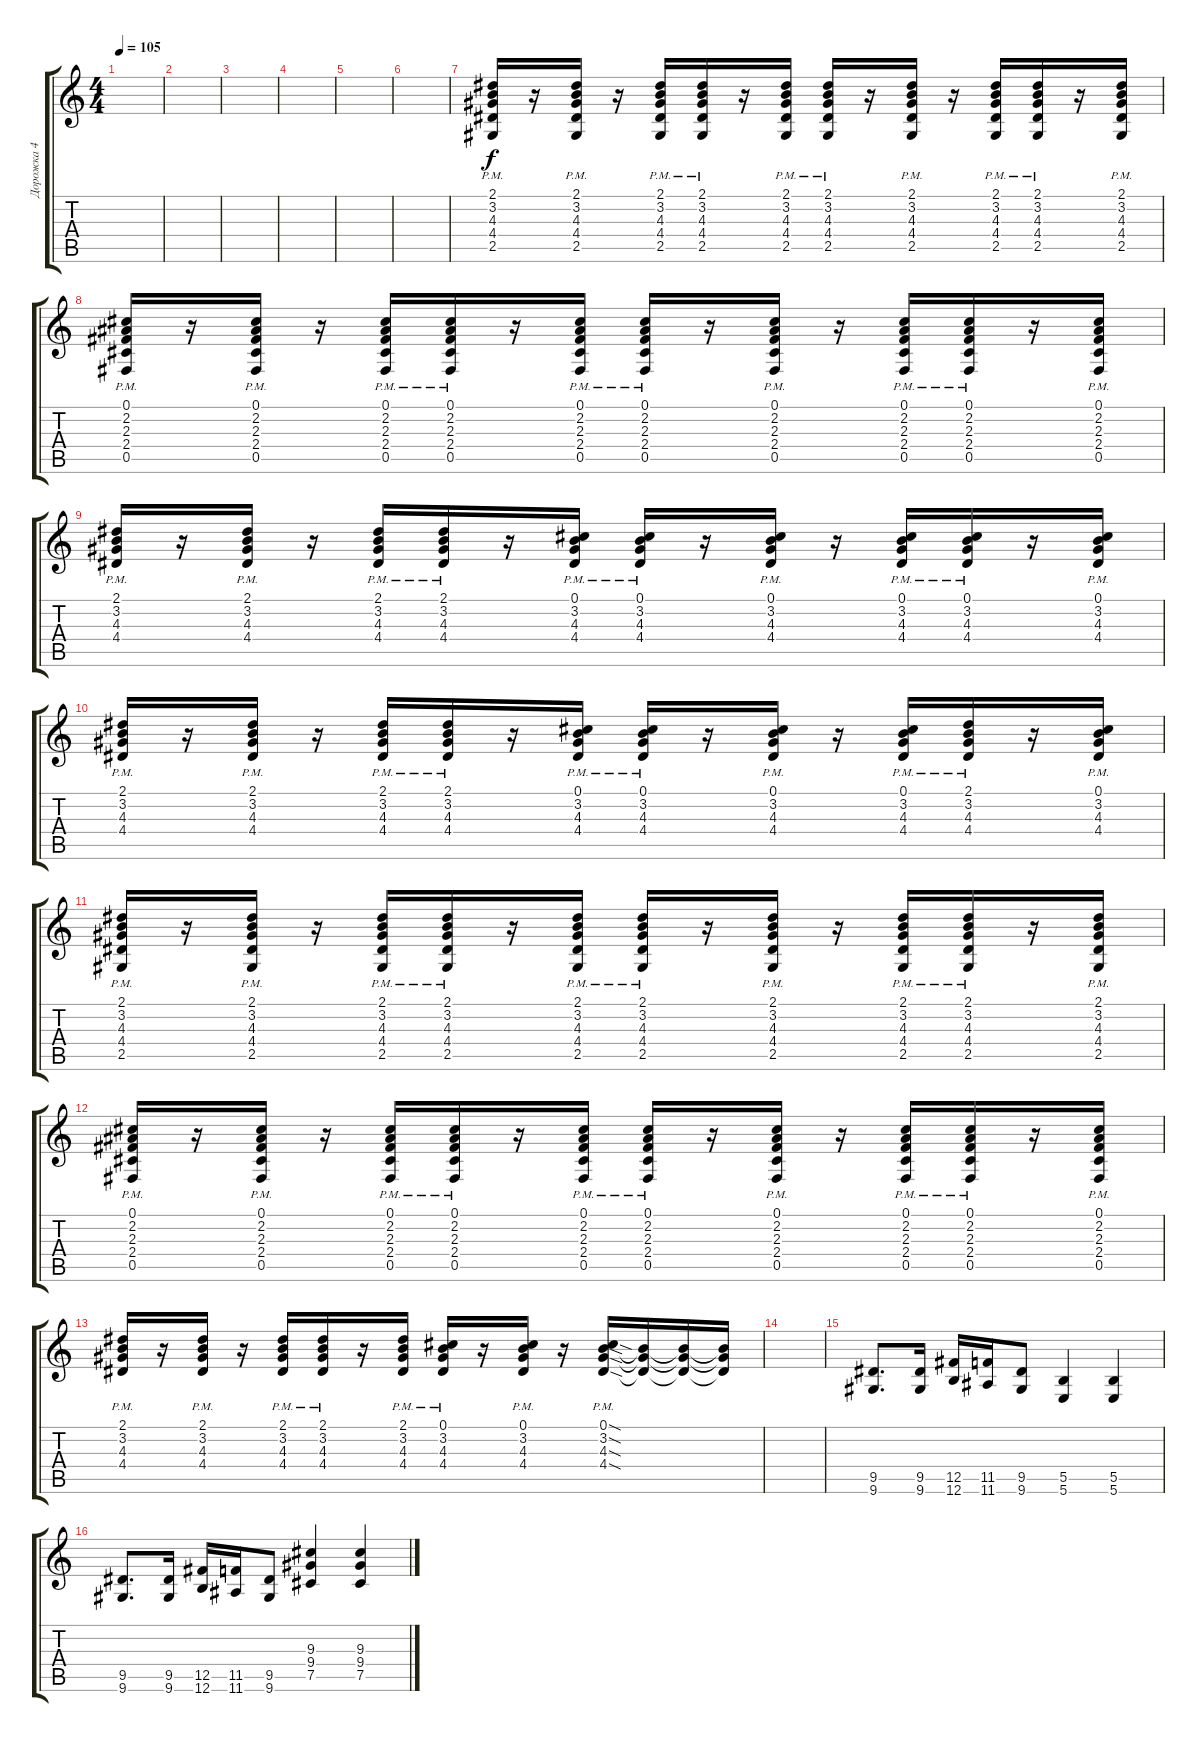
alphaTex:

\track ("Дорожка 4" "Дорожка 4") {instrument overdrivenguitar}
\staff {score tabs}
\tuning (Db4 Ab3 E3 B2 Gb2 B1) {hide}
\ts (4 4)
\tempo 105
\clef g2
\ks c
|
|
|
|
|
|
(2.1{pm} 3.2{pm} 4.3{pm} 4.4{pm} 2.5{pm}).16 r.16 (2.1{pm} 3.2{pm} 4.3{pm} 4.4{pm} 2.5{pm}).16 r.16 (2.1{pm} 3.2{pm} 4.3{pm} 4.4{pm} 2.5{pm}).16 (2.1{pm} 3.2{pm} 4.3{pm} 4.4{pm} 2.5{pm}).16 r.16 (2.1{pm} 3.2{pm} 4.3{pm} 4.4{pm} 2.5{pm}).16 (2.1{pm} 3.2{pm} 4.3{pm} 4.4{pm} 2.5{pm}).16 r.16 (2.1{pm} 3.2{pm} 4.3{pm} 4.4{pm} 2.5{pm}).16 r.16 (2.1{pm} 3.2{pm} 4.3{pm} 4.4{pm} 2.5{pm}).16 (2.1{pm} 3.2{pm} 4.3{pm} 4.4{pm} 2.5{pm}).16 r.16 (2.1{pm} 3.2{pm} 4.3{pm} 4.4{pm} 2.5{pm}).16 |
(0.1{pm} 2.2{pm} 2.3{pm} 2.4{pm} 0.5{pm}).16 r.16 (0.1{pm} 2.2{pm} 2.3{pm} 2.4{pm} 0.5{pm}).16 r.16 (0.1{pm} 2.2{pm} 2.3{pm} 2.4{pm} 0.5{pm}).16 (0.1{pm} 2.2{pm} 2.3{pm} 2.4{pm} 0.5{pm}).16 r.16 (0.1{pm} 2.2{pm} 2.3{pm} 2.4{pm} 0.5{pm}).16 (0.1{pm} 2.2{pm} 2.3{pm} 2.4{pm} 0.5{pm}).16 r.16 (0.1{pm} 2.2{pm} 2.3{pm} 2.4{pm} 0.5{pm}).16 r.16 (0.1{pm} 2.2{pm} 2.3{pm} 2.4{pm} 0.5{pm}).16 (0.1{pm} 2.2{pm} 2.3{pm} 2.4{pm} 0.5{pm}).16 r.16 (0.1{pm} 2.2{pm} 2.3{pm} 2.4{pm} 0.5{pm}).16 |
(2.1{pm} 3.2{pm} 4.3{pm} 4.4{pm}).16 r.16 (2.1{pm} 3.2{pm} 4.3{pm} 4.4{pm}).16 r.16 (2.1{pm} 3.2{pm} 4.3{pm} 4.4{pm}).16 (2.1{pm} 3.2{pm} 4.3{pm} 4.4{pm}).16 r.16 (0.1{pm} 3.2{pm} 4.3{pm} 4.4{pm}).16 (0.1{pm} 3.2{pm} 4.3{pm} 4.4{pm}).16 r.16 (0.1{pm} 3.2{pm} 4.3{pm} 4.4{pm}).16 r.16 (0.1{pm} 3.2{pm} 4.3{pm} 4.4{pm}).16 (0.1{pm} 3.2{pm} 4.3{pm} 4.4{pm}).16 r.16 (0.1{pm} 3.2{pm} 4.3{pm} 4.4{pm}).16 |
(2.1{pm} 3.2{pm} 4.3{pm} 4.4{pm}).16 r.16 (2.1{pm} 3.2{pm} 4.3{pm} 4.4{pm}).16 r.16 (2.1{pm} 3.2{pm} 4.3{pm} 4.4{pm}).16 (2.1{pm} 3.2{pm} 4.3{pm} 4.4{pm}).16 r.16 (0.1{pm} 3.2{pm} 4.3{pm} 4.4{pm}).16 (0.1{pm} 3.2{pm} 4.3{pm} 4.4{pm}).16 r.16 (0.1{pm} 3.2{pm} 4.3{pm} 4.4{pm}).16 r.16 (0.1{pm} 3.2{pm} 4.3{pm} 4.4{pm}).16 (2.1{pm} 3.2{pm} 4.3{pm} 4.4{pm}).16 r.16 (0.1{pm} 3.2{pm} 4.3{pm} 4.4{pm}).16 |
(2.1{pm} 3.2{pm} 4.3{pm} 4.4{pm} 2.5{pm}).16 r.16 (2.1{pm} 3.2{pm} 4.3{pm} 4.4{pm} 2.5{pm}).16 r.16 (2.1{pm} 3.2{pm} 4.3{pm} 4.4{pm} 2.5{pm}).16 (2.1{pm} 3.2{pm} 4.3{pm} 4.4{pm} 2.5{pm}).16 r.16 (2.1{pm} 3.2{pm} 4.3{pm} 4.4{pm} 2.5{pm}).16 (2.1{pm} 3.2{pm} 4.3{pm} 4.4{pm} 2.5{pm}).16 r.16 (2.1{pm} 3.2{pm} 4.3{pm} 4.4{pm} 2.5{pm}).16 r.16 (2.1{pm} 3.2{pm} 4.3{pm} 4.4{pm} 2.5{pm}).16 (2.1{pm} 3.2{pm} 4.3{pm} 4.4{pm} 2.5{pm}).16 r.16 (2.1{pm} 3.2{pm} 4.3{pm} 4.4{pm} 2.5{pm}).16 |
(0.1{pm} 2.2{pm} 2.3{pm} 2.4{pm} 0.5{pm}).16 r.16 (0.1{pm} 2.2{pm} 2.3{pm} 2.4{pm} 0.5{pm}).16 r.16 (0.1{pm} 2.2{pm} 2.3{pm} 2.4{pm} 0.5{pm}).16 (0.1{pm} 2.2{pm} 2.3{pm} 2.4{pm} 0.5{pm}).16 r.16 (0.1{pm} 2.2{pm} 2.3{pm} 2.4{pm} 0.5{pm}).16 (0.1{pm} 2.2{pm} 2.3{pm} 2.4{pm} 0.5{pm}).16 r.16 (0.1{pm} 2.2{pm} 2.3{pm} 2.4{pm} 0.5{pm}).16 r.16 (0.1{pm} 2.2{pm} 2.3{pm} 2.4{pm} 0.5{pm}).16 (0.1{pm} 2.2{pm} 2.3{pm} 2.4{pm} 0.5{pm}).16 r.16 (0.1{pm} 2.2{pm} 2.3{pm} 2.4{pm} 0.5{pm}).16 |
(2.1{pm} 3.2{pm} 4.3{pm} 4.4{pm}).16 r.16 (2.1{pm} 3.2{pm} 4.3{pm} 4.4{pm}).16 r.16 (2.1{pm} 3.2{pm} 4.3{pm} 4.4{pm}).16 (2.1{pm} 3.2{pm} 4.3{pm} 4.4{pm}).16 r.16 (2.1{pm} 3.2{pm} 4.3{pm} 4.4{pm}).16 (0.1{pm} 3.2{pm} 4.3{pm} 4.4{pm}).16 r.16 (0.1{pm} 3.2{pm} 4.3{pm} 4.4{pm}).16 r.16 (0.1{sod pm} 3.2{sod pm} 4.3{sod pm} 4.4{sod pm}).16 (3.2{t} 4.3{t} 4.4{t}).16 (3.2{t} 4.3{t} 4.4{t}).16 (3.2{t} 4.3{t} 4.4{t}).16 |
|
(9.5 9.6).8{d} (9.5 9.6).16 (12.5 12.6).16 (11.5 11.6).16 (9.5 9.6).8 (5.5 5.6).4 (5.5 5.6).4 |
(9.5 9.6).8{d} (9.5 9.6).16 (12.5 12.6).16 (11.5 11.6).16 (9.5 9.6).8 (9.3 9.4 7.5).4 (9.3 9.4 7.5).4
